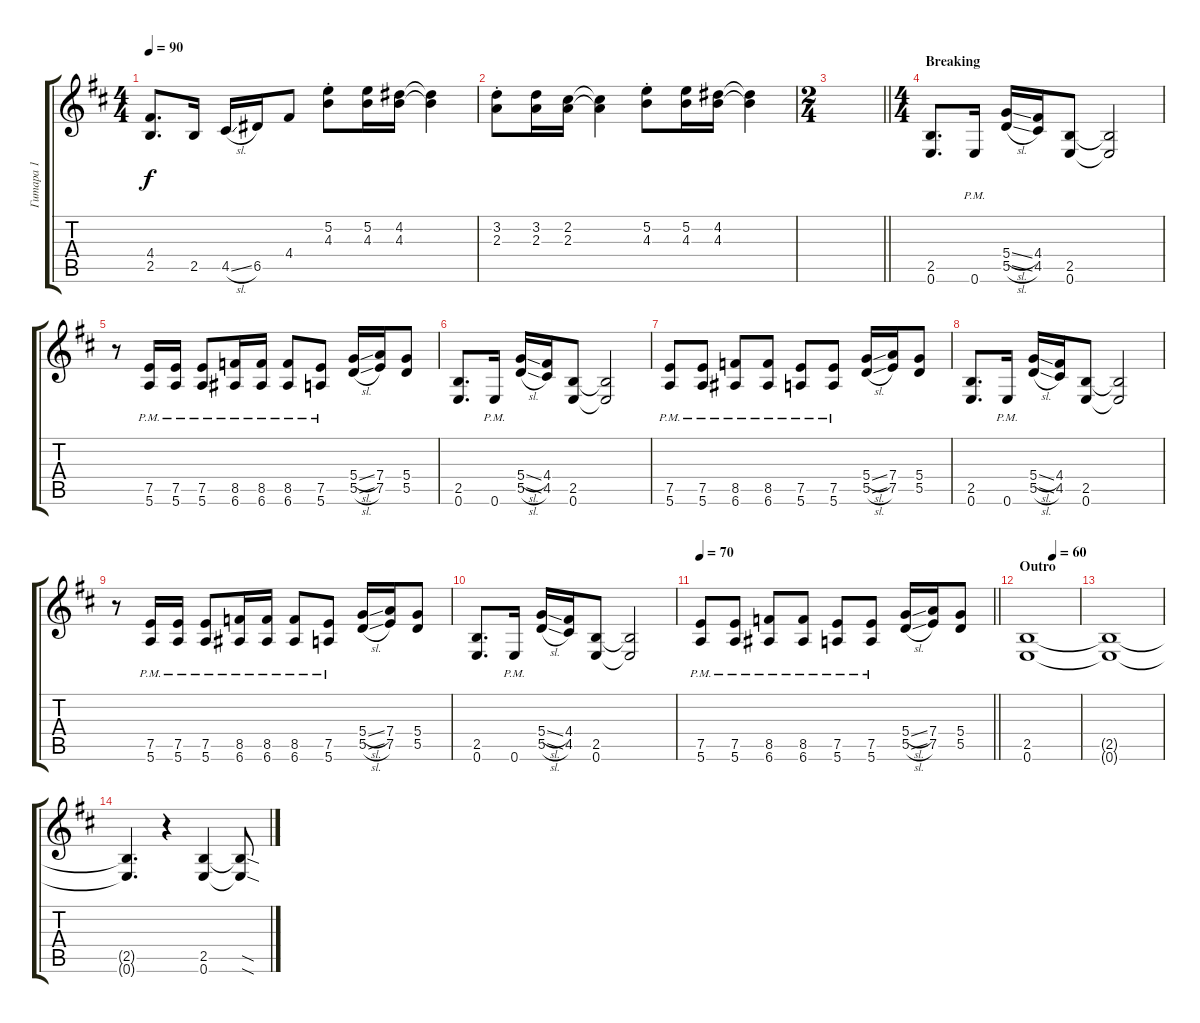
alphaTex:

\track ("Гитара 1" "Гитара 1") {instrument distortionguitar}
\staff {score tabs}
\tuning (E4 B3 G3 D3 A2 E2) {hide}
\ts (4 4)
\tempo 90
\clef g2
\ks bminor
(4.4 2.5).8{d dy f} 2.5.16 4.5{sl}.16 6.5.16 4.4.8 (5.2{st} 4.3{st}).8 (5.2 4.3).16 (4.2 4.3).16 (4.2{t} 4.3{t}).4 |
(3.2{st} 2.3{st}).8 (3.2 2.3).16 (2.2 2.3).16 (2.2{t} 2.3{t}).4 (5.2{st} 4.3{st}).8 (5.2 4.3).16 (4.2 4.3).16 (4.2{t} 4.3{t}).4 |
\ts (2 4)
\barLineRight lightlight
|
\ts (4 4)
\section ("" "Breaking")
(2.5 0.6).8{d} 0.6{pm}.16 (5.4{sl} 5.5{sl}).16 (4.4 4.5).16 (2.5 0.6).8 (2.5{t} 0.6{t}).2 |
r.8 (7.5{pm} 5.6{pm}).16 (7.5{pm} 5.6{pm}).16 (7.5{pm} 5.6{pm}).8 (8.5{pm} 6.6{pm}).16 (8.5{pm} 6.6{pm}).16 (8.5{pm} 6.6{pm}).8 (7.5{pm} 5.6{pm}).8 (5.4{sl} 5.5{sl}).16 (7.4 7.5).16 (5.4 5.5).8 |
(2.5 0.6).8{d} 0.6{pm}.16 (5.4{sl} 5.5{sl}).16 (4.4 4.5).16 (2.5 0.6).8 (2.5{t} 0.6{t}).2 |
(7.5{pm} 5.6{pm}).8 (7.5{pm} 5.6{pm}).8 (8.5{pm} 6.6{pm}).8 (8.5{pm} 6.6{pm}).8 (7.5{pm} 5.6{pm}).8 (7.5{pm} 5.6{pm}).8 (5.4{sl} 5.5{sl}).16 (7.4 7.5).16 (5.4 5.5).8 |
(2.5 0.6).8{d} 0.6{pm}.16 (5.4{sl} 5.5{sl}).16 (4.4 4.5).16 (2.5 0.6).8 (2.5{t} 0.6{t}).2 |
r.8 (7.5{pm} 5.6{pm}).16 (7.5{pm} 5.6{pm}).16 (7.5{pm} 5.6{pm}).8 (8.5{pm} 6.6{pm}).16 (8.5{pm} 6.6{pm}).16 (8.5{pm} 6.6{pm}).8 (7.5{pm} 5.6{pm}).8 (5.4{sl} 5.5{sl}).16 (7.4 7.5).16 (5.4 5.5).8 |
(2.5 0.6).8{d} 0.6{pm}.16 (5.4{sl} 5.5{sl}).16 (4.4 4.5).16 (2.5 0.6).8 (2.5{t} 0.6{t}).2 |
\tempo 70
\barLineRight lightlight
(7.5{pm} 5.6{pm}).8 (7.5{pm} 5.6{pm}).8 (8.5{pm} 6.6{pm}).8 (8.5{pm} 6.6{pm}).8 (7.5{pm} 5.6{pm}).8 (7.5{pm} 5.6{pm}).8 (5.4{sl} 5.5{sl}).16 (7.4 7.5).16 (5.4 5.5).8 |
\section ("" "Outro")
\tempo (60 0.5)
(2.5 0.6).1 |
(2.5{t} 0.6{t}).1 |
(2.5{t} 0.6{t}).4{d} r.4 (2.5 0.6).4 (2.5{sod t} 0.6{sod t}).8
